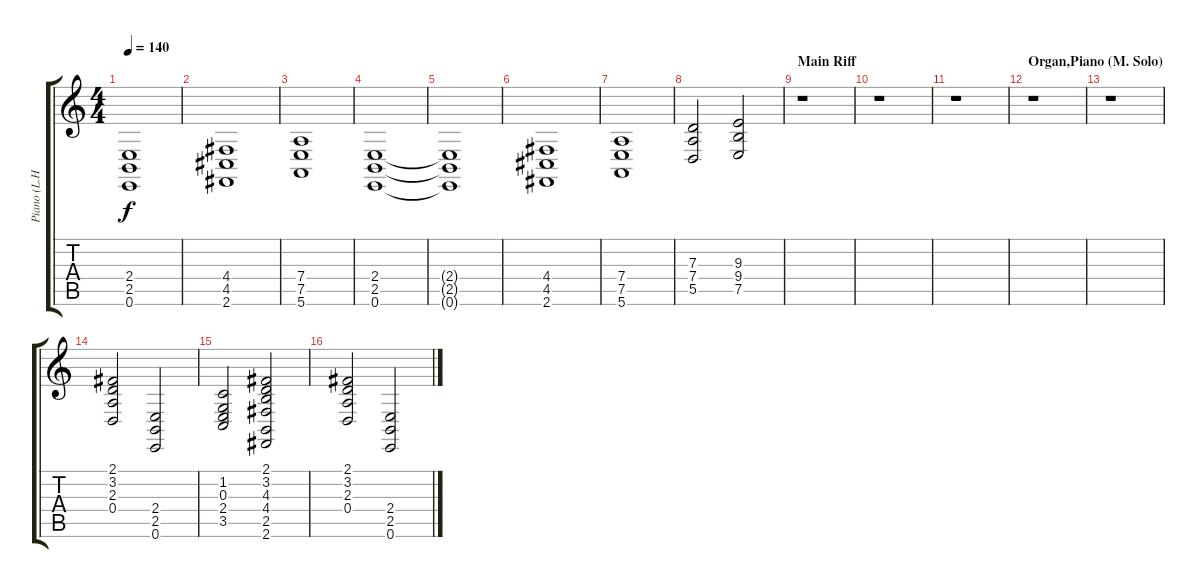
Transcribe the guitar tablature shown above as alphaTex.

\track ("Piano (L.Hand)" "Piano (L.H") {instrument acousticgrandpiano}
\staff {score tabs}
\tuning (E4 B3 G3 D3 A2 E2) {hide}
\ts (4 4)
\tempo 140
\clef g2
\ks c
(2.4{t} 2.5{t} 0.6{t}).1{dy f} |
(4.4 4.5 2.6).1 |
(7.4 7.5 5.6).1 |
(2.4 2.5 0.6).1 |
(2.4{t} 2.5{t} 0.6{t}).1 |
(4.4 4.5 2.6).1 |
(7.4 7.5 5.6).1 |
(7.3 7.4 5.5).2 (9.3 9.4 7.5).2 |
\section ("" "Main Riff")
r.1 |
r.1 |
r.1 |
\section ("" "Organ,Piano (M. Solo)")
r.1 |
r.1 |
(2.1 3.2 2.3 0.4).2 (2.4 2.5 0.6).2 |
(1.2 0.3 2.4 3.5).2 (2.1 3.2 4.3 4.4 2.5 2.6).2 |
(2.1 3.2 2.3 0.4).2 (2.4 2.5 0.6).2
